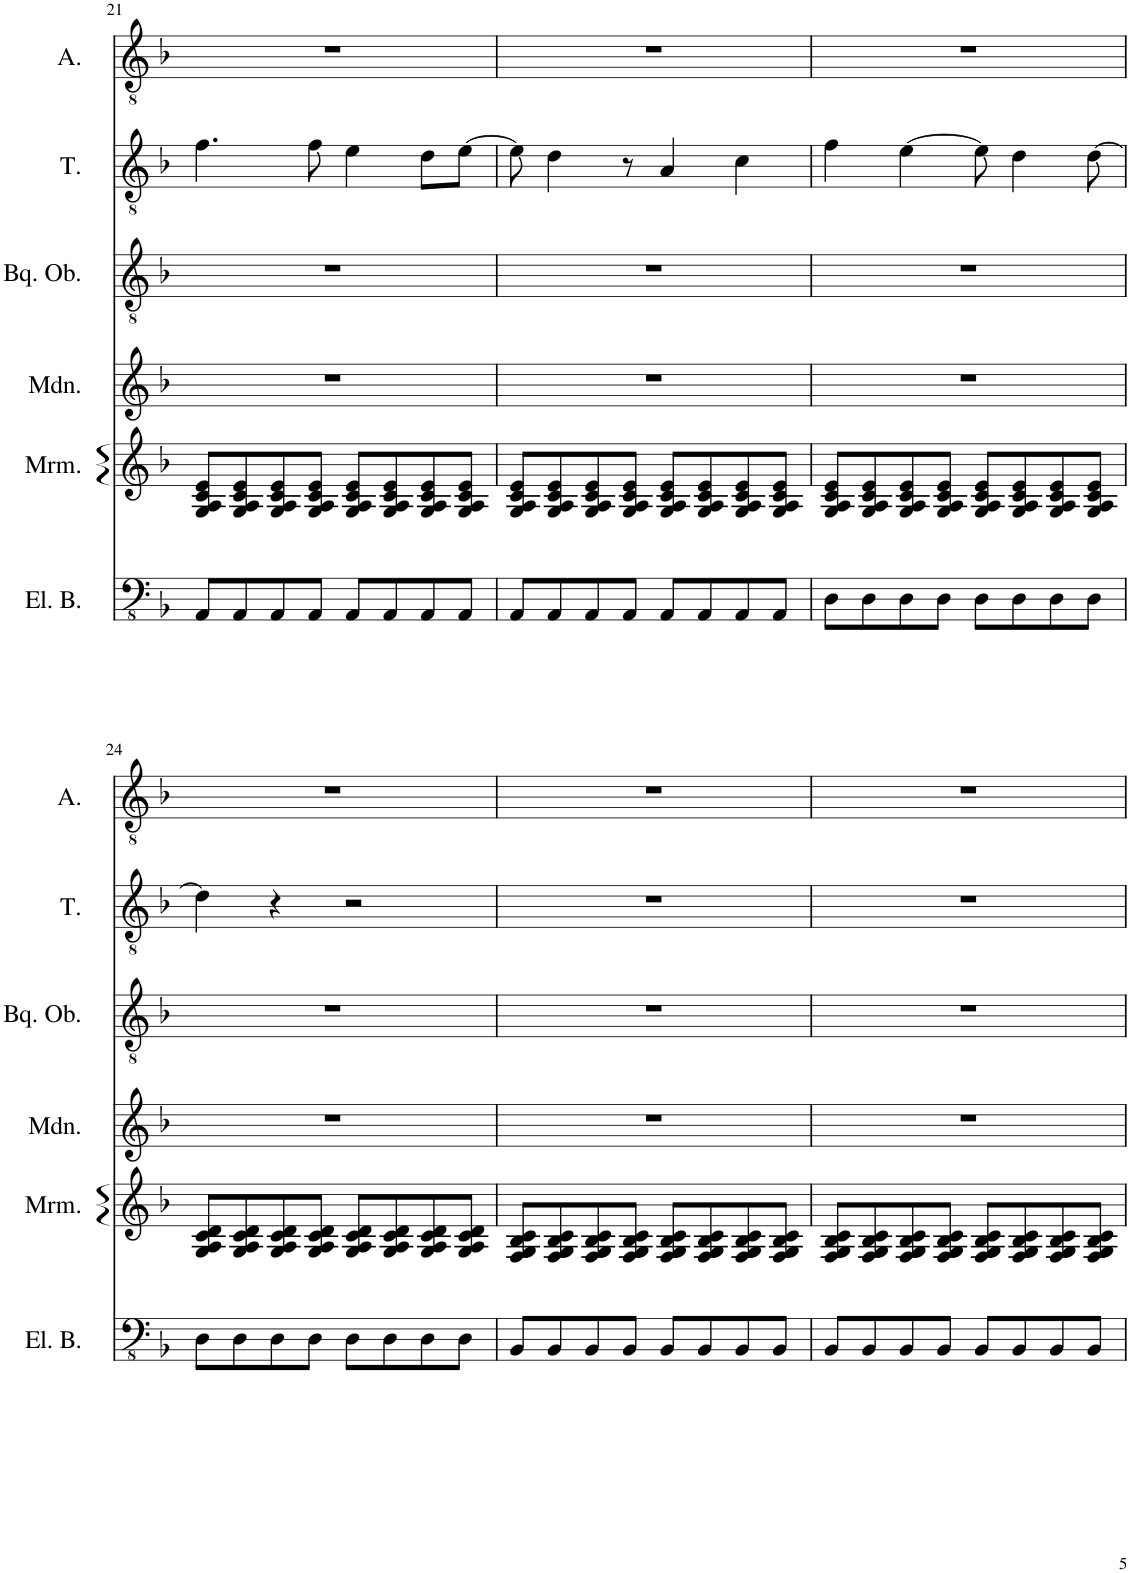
**kern	**kern	**kern	**kern	**kern	**kern
*part6	*part5	*part4	*part3	*part2	*part1
*staff6	*staff5	*staff4	*staff3	*staff2	*staff1
*I"Electric Bass	*I"Marimba	*I"Mandolin	*I"Baroque Oboe	*I"Tenor	*I"Alto
*I'El. B.	*I'Mrm.	*I'Mdn.	*I'Bq. Ob.	*I'T.	*I'A.
!!LO:PB:g=z
*clefFv4	*clefG2	*clefG2	*clefGv2	*clefGv2	*clefGv2
*	*	*	*Trd4c7	*	*
*k[b-]	*k[b-]	*k[b-]	*k[b-]	*k[b-]	*k[b-]
*M4/4	*M4/4	*M4/4	*M4/4	*M4/4	*M4/4
=21	=21	=21	=21	=21	=21
8AAA/L	8G/ 8A/ 8c/ 8e/L	1r	1r	4.f\	1r
8AAA/	8G/ 8A/ 8c/ 8e/	.	.	.	.
8AAA/	8G/ 8A/ 8c/ 8e/	.	.	.	.
8AAA/J	8G/ 8A/ 8c/ 8e/J	.	.	8f\	.
8AAA/L	8G/ 8A/ 8c/ 8e/L	.	.	4e\	.
8AAA/	8G/ 8A/ 8c/ 8e/	.	.	.	.
8AAA/	8G/ 8A/ 8c/ 8e/	.	.	8d\L	.
8AAA/J	8G/ 8A/ 8c/ 8e/J	.	.	[8e\J	.
=22	=22	=22	=22	=22	=22
8AAA/L	8G/ 8A/ 8c/ 8e/L	1r	1r	8e\]	1r
8AAA/	8G/ 8A/ 8c/ 8e/	.	.	4d\	.
8AAA/	8G/ 8A/ 8c/ 8e/	.	.	.	.
8AAA/J	8G/ 8A/ 8c/ 8e/J	.	.	8r	.
8AAA/L	8G/ 8A/ 8c/ 8e/L	.	.	4A/	.
8AAA/	8G/ 8A/ 8c/ 8e/	.	.	.	.
8AAA/	8G/ 8A/ 8c/ 8e/	.	.	4c\	.
8AAA/J	8G/ 8A/ 8c/ 8e/J	.	.	.	.
=23	=23	=23	=23	=23	=23
8DD\L	8G/ 8A/ 8c/ 8e/L	1r	1r	4f\	1r
8DD\	8G/ 8A/ 8c/ 8e/	.	.	.	.
8DD\	8G/ 8A/ 8c/ 8e/	.	.	[4e\	.
8DD\J	8G/ 8A/ 8c/ 8e/J	.	.	.	.
8DD\L	8G/ 8A/ 8c/ 8e/L	.	.	8e\]	.
8DD\	8G/ 8A/ 8c/ 8e/	.	.	4d\	.
8DD\	8G/ 8A/ 8c/ 8e/	.	.	.	.
8DD\J	8G/ 8A/ 8c/ 8e/J	.	.	[8d\	.
!!LO:LB:g=z
=24	=24	=24	=24	=24	=24
8DD\L	8G/ 8A/ 8c/ 8d/L	1r	1r	4d\]	1r
8DD\	8G/ 8A/ 8c/ 8d/	.	.	.	.
8DD\	8G/ 8A/ 8c/ 8d/	.	.	4r	.
8DD\J	8G/ 8A/ 8c/ 8d/J	.	.	.	.
8DD\L	8G/ 8A/ 8c/ 8d/L	.	.	2r	.
8DD\	8G/ 8A/ 8c/ 8d/	.	.	.	.
8DD\	8G/ 8A/ 8c/ 8d/	.	.	.	.
8DD\J	8G/ 8A/ 8c/ 8d/J	.	.	.	.
=25	=25	=25	=25	=25	=25
8BBB-/L	8F/ 8G/ 8B-/ 8c/L	1r	1r	1r	1r
8BBB-/	8F/ 8G/ 8B-/ 8c/	.	.	.	.
8BBB-/	8F/ 8G/ 8B-/ 8c/	.	.	.	.
8BBB-/J	8F/ 8G/ 8B-/ 8c/J	.	.	.	.
8BBB-/L	8F/ 8G/ 8B-/ 8c/L	.	.	.	.
8BBB-/	8F/ 8G/ 8B-/ 8c/	.	.	.	.
8BBB-/	8F/ 8G/ 8B-/ 8c/	.	.	.	.
8BBB-/J	8F/ 8G/ 8B-/ 8c/J	.	.	.	.
=26	=26	=26	=26	=26	=26
8BBB-/L	8F/ 8G/ 8B-/ 8c/L	1r	1r	1r	1r
8BBB-/	8F/ 8G/ 8B-/ 8c/	.	.	.	.
8BBB-/	8F/ 8G/ 8B-/ 8c/	.	.	.	.
8BBB-/J	8F/ 8G/ 8B-/ 8c/J	.	.	.	.
8BBB-/L	8F/ 8G/ 8B-/ 8c/L	.	.	.	.
8BBB-/	8F/ 8G/ 8B-/ 8c/	.	.	.	.
8BBB-/	8F/ 8G/ 8B-/ 8c/	.	.	.	.
8BBB-/J	8F/ 8G/ 8B-/ 8c/J	.	.	.	.
=	=	=	=	=	=
*-	*-	*-	*-	*-	*-
